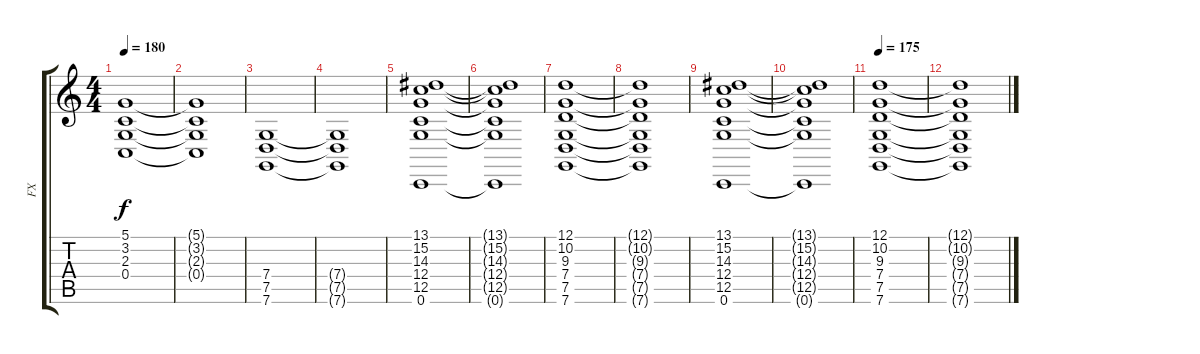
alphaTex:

\track ("FX" "FX") {instrument stringensemble2}
\staff {score tabs}
\tuning (D4 A3 F3 C3 G2 C2) {hide}
\ts (4 4)
\tempo 180
\clef g2
\ks c
(5.1 3.2 2.3 0.4).1{dy f} |
(5.1{t} 3.2{t} 2.3{t} 0.4{t}).1 |
(7.4 7.5 7.6).1 |
(7.4{t} 7.5{t} 7.6{t}).1 |
(13.1 15.2 14.3 12.4 12.5 0.6).1 |
(13.1{t} 15.2{t} 14.3{t} 12.4{t} 12.5{t} 0.6{t}).1 |
(12.1 10.2 9.3 7.4 7.5 7.6).1 |
(12.1{t} 10.2{t} 9.3{t} 7.4{t} 7.5{t} 7.6{t}).1 |
(13.1 15.2 14.3 12.4 12.5 0.6).1 |
(13.1{t} 15.2{t} 14.3{t} 12.4{t} 12.5{t} 0.6{t}).1 |
\tempo 175
(12.1 10.2 9.3 7.4 7.5 7.6).1 |
(12.1{t} 10.2{t} 9.3{t} 7.4{t} 7.5{t} 7.6{t}).1
